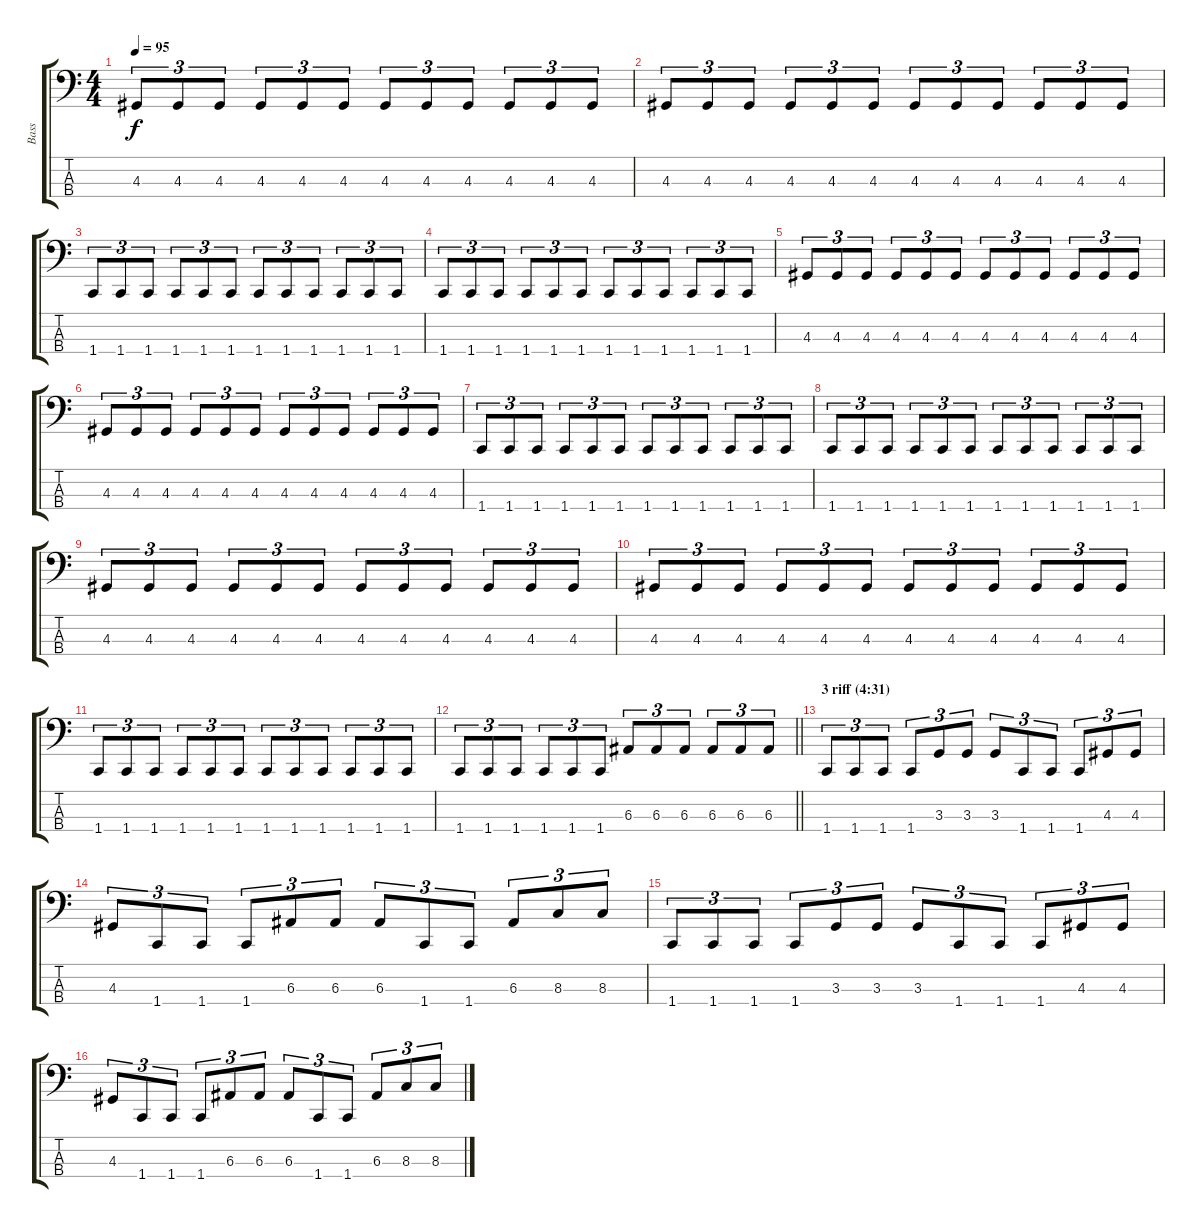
\track ("Bass" "Bass") {instrument electricbassfinger}
\staff {score tabs}
\tuning (D2 A1 E1 B0) {hide}
\ts (4 4)
\tempo 95
\clef f4
\ks c
4.3.8{tu (3 2) dy f} 4.3.8{tu (3 2)} 4.3.8{tu (3 2)} 4.3.8{tu (3 2)} 4.3.8{tu (3 2)} 4.3.8{tu (3 2)} 4.3.8{tu (3 2)} 4.3.8{tu (3 2)} 4.3.8{tu (3 2)} 4.3.8{tu (3 2)} 4.3.8{tu (3 2)} 4.3.8{tu (3 2)} |
4.3.8{tu (3 2)} 4.3.8{tu (3 2)} 4.3.8{tu (3 2)} 4.3.8{tu (3 2)} 4.3.8{tu (3 2)} 4.3.8{tu (3 2)} 4.3.8{tu (3 2)} 4.3.8{tu (3 2)} 4.3.8{tu (3 2)} 4.3.8{tu (3 2)} 4.3.8{tu (3 2)} 4.3.8{tu (3 2)} |
1.4.8{tu (3 2)} 1.4.8{tu (3 2)} 1.4.8{tu (3 2)} 1.4.8{tu (3 2)} 1.4.8{tu (3 2)} 1.4.8{tu (3 2)} 1.4.8{tu (3 2)} 1.4.8{tu (3 2)} 1.4.8{tu (3 2)} 1.4.8{tu (3 2)} 1.4.8{tu (3 2)} 1.4.8{tu (3 2)} |
1.4.8{tu (3 2)} 1.4.8{tu (3 2)} 1.4.8{tu (3 2)} 1.4.8{tu (3 2)} 1.4.8{tu (3 2)} 1.4.8{tu (3 2)} 1.4.8{tu (3 2)} 1.4.8{tu (3 2)} 1.4.8{tu (3 2)} 1.4.8{tu (3 2)} 1.4.8{tu (3 2)} 1.4.8{tu (3 2)} |
4.3.8{tu (3 2)} 4.3.8{tu (3 2)} 4.3.8{tu (3 2)} 4.3.8{tu (3 2)} 4.3.8{tu (3 2)} 4.3.8{tu (3 2)} 4.3.8{tu (3 2)} 4.3.8{tu (3 2)} 4.3.8{tu (3 2)} 4.3.8{tu (3 2)} 4.3.8{tu (3 2)} 4.3.8{tu (3 2)} |
4.3.8{tu (3 2)} 4.3.8{tu (3 2)} 4.3.8{tu (3 2)} 4.3.8{tu (3 2)} 4.3.8{tu (3 2)} 4.3.8{tu (3 2)} 4.3.8{tu (3 2)} 4.3.8{tu (3 2)} 4.3.8{tu (3 2)} 4.3.8{tu (3 2)} 4.3.8{tu (3 2)} 4.3.8{tu (3 2)} |
1.4.8{tu (3 2)} 1.4.8{tu (3 2)} 1.4.8{tu (3 2)} 1.4.8{tu (3 2)} 1.4.8{tu (3 2)} 1.4.8{tu (3 2)} 1.4.8{tu (3 2)} 1.4.8{tu (3 2)} 1.4.8{tu (3 2)} 1.4.8{tu (3 2)} 1.4.8{tu (3 2)} 1.4.8{tu (3 2)} |
1.4.8{tu (3 2)} 1.4.8{tu (3 2)} 1.4.8{tu (3 2)} 1.4.8{tu (3 2)} 1.4.8{tu (3 2)} 1.4.8{tu (3 2)} 1.4.8{tu (3 2)} 1.4.8{tu (3 2)} 1.4.8{tu (3 2)} 1.4.8{tu (3 2)} 1.4.8{tu (3 2)} 1.4.8{tu (3 2)} |
4.3.8{tu (3 2)} 4.3.8{tu (3 2)} 4.3.8{tu (3 2)} 4.3.8{tu (3 2)} 4.3.8{tu (3 2)} 4.3.8{tu (3 2)} 4.3.8{tu (3 2)} 4.3.8{tu (3 2)} 4.3.8{tu (3 2)} 4.3.8{tu (3 2)} 4.3.8{tu (3 2)} 4.3.8{tu (3 2)} |
4.3.8{tu (3 2)} 4.3.8{tu (3 2)} 4.3.8{tu (3 2)} 4.3.8{tu (3 2)} 4.3.8{tu (3 2)} 4.3.8{tu (3 2)} 4.3.8{tu (3 2)} 4.3.8{tu (3 2)} 4.3.8{tu (3 2)} 4.3.8{tu (3 2)} 4.3.8{tu (3 2)} 4.3.8{tu (3 2)} |
1.4.8{tu (3 2)} 1.4.8{tu (3 2)} 1.4.8{tu (3 2)} 1.4.8{tu (3 2)} 1.4.8{tu (3 2)} 1.4.8{tu (3 2)} 1.4.8{tu (3 2)} 1.4.8{tu (3 2)} 1.4.8{tu (3 2)} 1.4.8{tu (3 2)} 1.4.8{tu (3 2)} 1.4.8{tu (3 2)} |
\barLineRight lightlight
1.4.8{tu (3 2)} 1.4.8{tu (3 2)} 1.4.8{tu (3 2)} 1.4.8{tu (3 2)} 1.4.8{tu (3 2)} 1.4.8{tu (3 2)} 6.3.8{tu (3 2)} 6.3.8{tu (3 2)} 6.3.8{tu (3 2)} 6.3.8{tu (3 2)} 6.3.8{tu (3 2)} 6.3.8{tu (3 2)} |
\section ("" "3 riff (4:31)")
1.4.8{tu (3 2)} 1.4.8{tu (3 2)} 1.4.8{tu (3 2)} 1.4.8{tu (3 2)} 3.3.8{tu (3 2)} 3.3.8{tu (3 2)} 3.3.8{tu (3 2)} 1.4.8{tu (3 2)} 1.4.8{tu (3 2)} 1.4.8{tu (3 2)} 4.3.8{tu (3 2)} 4.3.8{tu (3 2)} |
4.3.8{tu (3 2)} 1.4.8{tu (3 2)} 1.4.8{tu (3 2)} 1.4.8{tu (3 2)} 6.3.8{tu (3 2)} 6.3.8{tu (3 2)} 6.3.8{tu (3 2)} 1.4.8{tu (3 2)} 1.4.8{tu (3 2)} 6.3.8{tu (3 2)} 8.3.8{tu (3 2)} 8.3.8{tu (3 2)} |
1.4.8{tu (3 2)} 1.4.8{tu (3 2)} 1.4.8{tu (3 2)} 1.4.8{tu (3 2)} 3.3.8{tu (3 2)} 3.3.8{tu (3 2)} 3.3.8{tu (3 2)} 1.4.8{tu (3 2)} 1.4.8{tu (3 2)} 1.4.8{tu (3 2)} 4.3.8{tu (3 2)} 4.3.8{tu (3 2)} |
4.3.8{tu (3 2)} 1.4.8{tu (3 2)} 1.4.8{tu (3 2)} 1.4.8{tu (3 2)} 6.3.8{tu (3 2)} 6.3.8{tu (3 2)} 6.3.8{tu (3 2)} 1.4.8{tu (3 2)} 1.4.8{tu (3 2)} 6.3.8{tu (3 2)} 8.3.8{tu (3 2)} 8.3.8{tu (3 2)}
